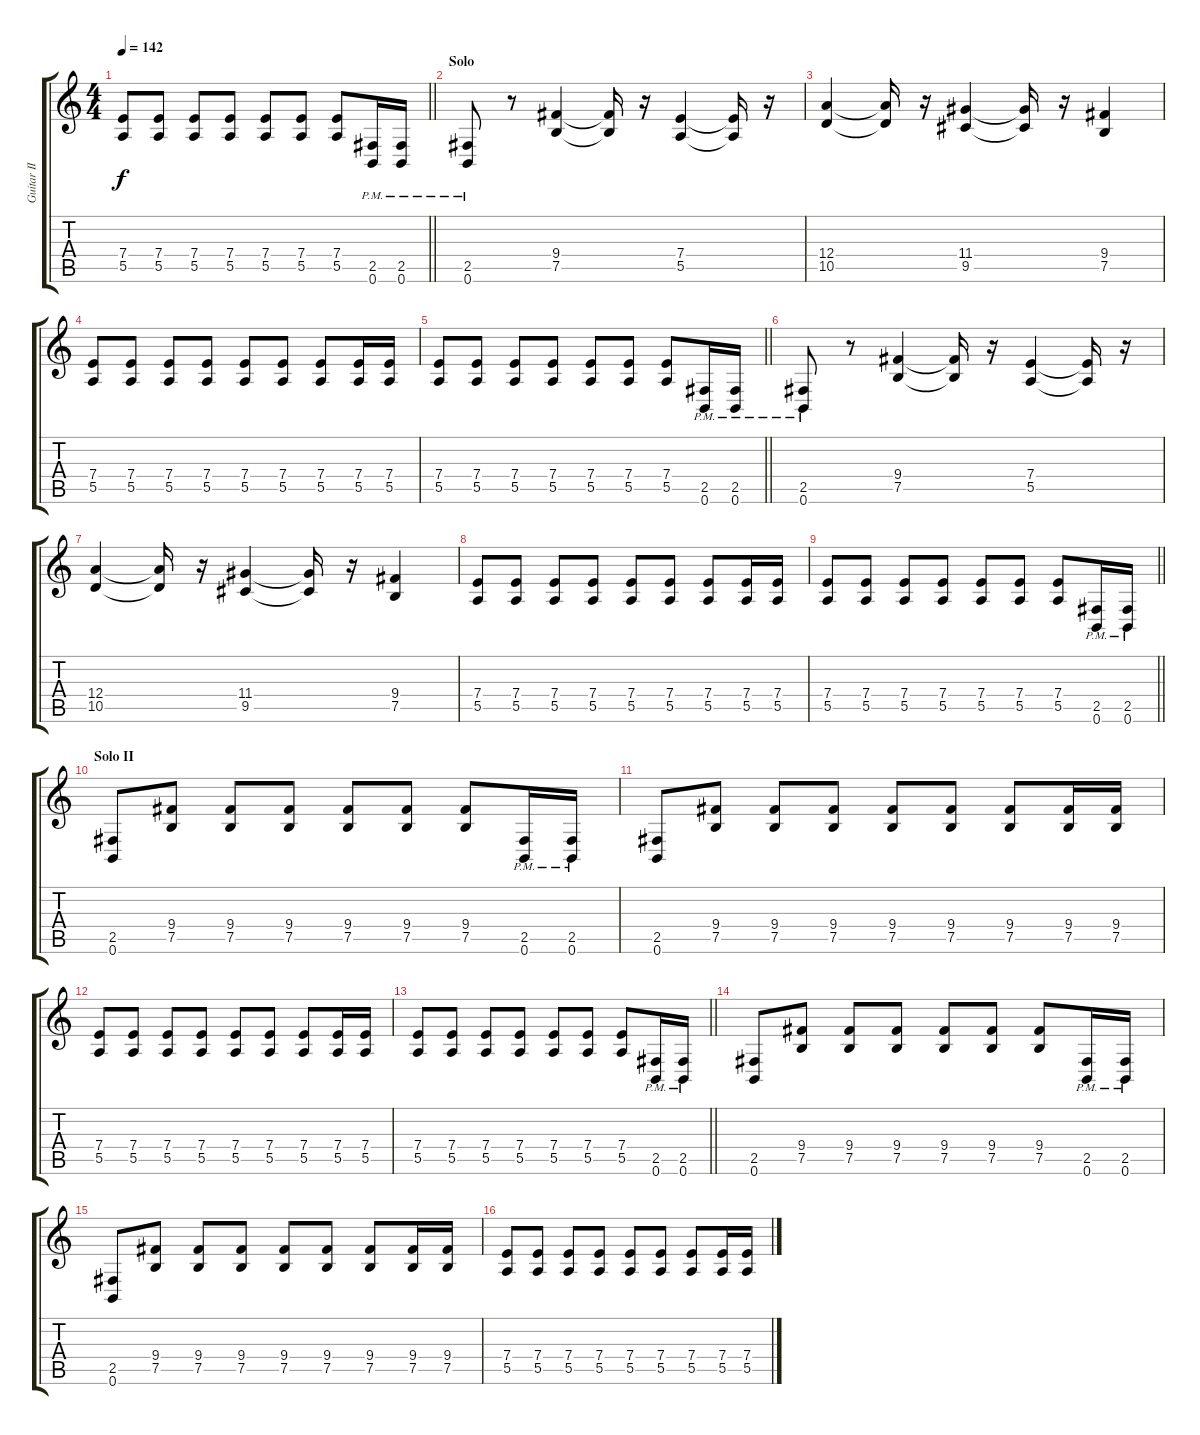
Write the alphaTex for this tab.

\track ("Guitar II" "Guitar II") {instrument distortionguitar}
\staff {score tabs}
\tuning (B3 Gb3 D3 A2 E2 B1) {hide}
\ts (4 4)
\tempo 142
\clef g2
\barLineRight lightlight
\ks c
(7.4 5.5).8{dy f} (7.4 5.5).8 (7.4 5.5).8 (7.4 5.5).8 (7.4 5.5).8 (7.4 5.5).8 (7.4 5.5).8 (2.5{pm} 0.6{pm}).16 (2.5{pm} 0.6{pm}).16 |
\section ("" "Solo")
(2.5{pm} 0.6{pm}).8 r.8 (9.4 7.5).4 (9.4{t} 7.5{t}).16 r.16 (7.4 5.5).4 (7.4{t} 5.5{t}).16 r.16 |
(12.4 10.5).4 (12.4{t} 10.5{t}).16 r.16 (11.4 9.5).4 (11.4{t} 9.5{t}).16 r.16 (9.4 7.5).4 |
(7.4 5.5).8 (7.4 5.5).8 (7.4 5.5).8 (7.4 5.5).8 (7.4 5.5).8 (7.4 5.5).8 (7.4 5.5).8 (7.4 5.5).16 (7.4 5.5).16 |
\barLineRight lightlight
(7.4 5.5).8 (7.4 5.5).8 (7.4 5.5).8 (7.4 5.5).8 (7.4 5.5).8 (7.4 5.5).8 (7.4 5.5).8 (2.5{pm} 0.6{pm}).16 (2.5{pm} 0.6{pm}).16 |
\section ("" "")
(2.5{pm} 0.6{pm}).8 r.8 (9.4 7.5).4 (9.4{t} 7.5{t}).16 r.16 (7.4 5.5).4 (7.4{t} 5.5{t}).16 r.16 |
(12.4 10.5).4 (12.4{t} 10.5{t}).16 r.16 (11.4 9.5).4 (11.4{t} 9.5{t}).16 r.16 (9.4 7.5).4 |
(7.4 5.5).8 (7.4 5.5).8 (7.4 5.5).8 (7.4 5.5).8 (7.4 5.5).8 (7.4 5.5).8 (7.4 5.5).8 (7.4 5.5).16 (7.4 5.5).16 |
\barLineRight lightlight
(7.4 5.5).8 (7.4 5.5).8 (7.4 5.5).8 (7.4 5.5).8 (7.4 5.5).8 (7.4 5.5).8 (7.4 5.5).8 (2.5{pm} 0.6{pm}).16 (2.5{pm} 0.6{pm}).16 |
\section ("" "Solo II")
(2.5 0.6).8 (9.4 7.5).8 (9.4 7.5).8 (9.4 7.5).8 (9.4 7.5).8 (9.4 7.5).8 (9.4 7.5).8 (2.5{pm} 0.6{pm}).16 (2.5{pm} 0.6{pm}).16 |
(2.5 0.6).8 (9.4 7.5).8 (9.4 7.5).8 (9.4 7.5).8 (9.4 7.5).8 (9.4 7.5).8 (9.4 7.5).8 (9.4 7.5).16 (9.4 7.5).16 |
(7.4 5.5).8 (7.4 5.5).8 (7.4 5.5).8 (7.4 5.5).8 (7.4 5.5).8 (7.4 5.5).8 (7.4 5.5).8 (7.4 5.5).16 (7.4 5.5).16 |
\barLineRight lightlight
(7.4 5.5).8 (7.4 5.5).8 (7.4 5.5).8 (7.4 5.5).8 (7.4 5.5).8 (7.4 5.5).8 (7.4 5.5).8 (2.5{pm} 0.6{pm}).16 (2.5{pm} 0.6{pm}).16 |
\section ("" "")
(2.5 0.6).8 (9.4 7.5).8 (9.4 7.5).8 (9.4 7.5).8 (9.4 7.5).8 (9.4 7.5).8 (9.4 7.5).8 (2.5{pm} 0.6{pm}).16 (2.5{pm} 0.6{pm}).16 |
(2.5 0.6).8 (9.4 7.5).8 (9.4 7.5).8 (9.4 7.5).8 (9.4 7.5).8 (9.4 7.5).8 (9.4 7.5).8 (9.4 7.5).16 (9.4 7.5).16 |
(7.4 5.5).8 (7.4 5.5).8 (7.4 5.5).8 (7.4 5.5).8 (7.4 5.5).8 (7.4 5.5).8 (7.4 5.5).8 (7.4 5.5).16 (7.4 5.5).16
